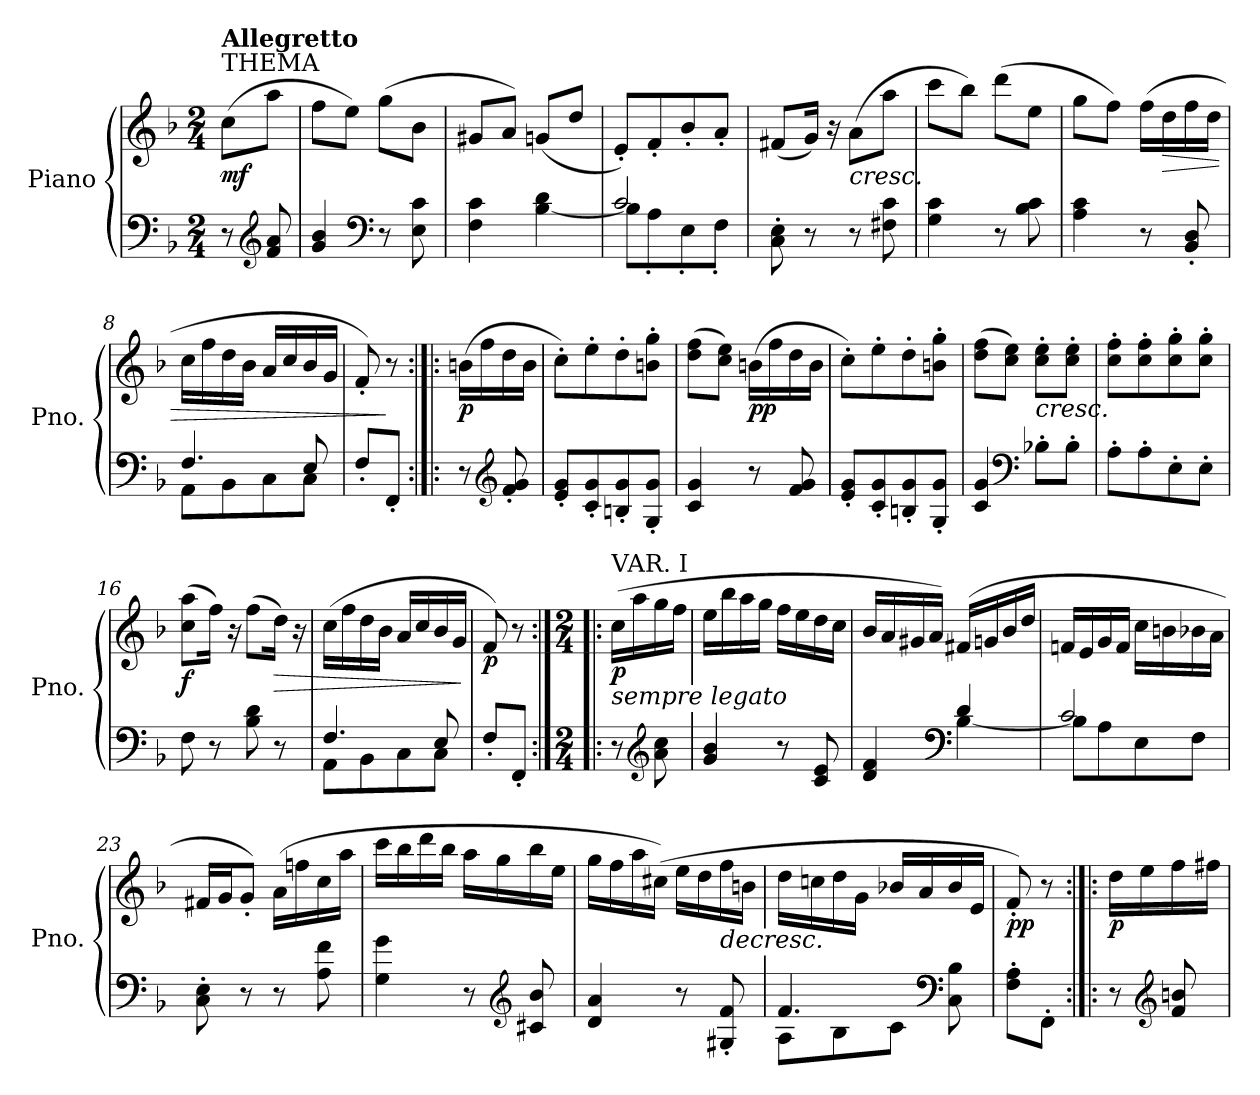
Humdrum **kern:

**kern	**kern	**dynam
*part1	*part1	*part1
*staff2	*staff1	*staff1/2
*I"Piano	*	*
*I'Pno.	*	*
*clefF4	*clefG2	*
*k[b-]	*k[b-]	*
*F:	*F:	*
*M2/4	*M2/4	*
*MM100	*MM100	*
=1	=1	=1
!	!LO:TX:a:t=THEMA	!
!	!LO:TX:a:B:t=Allegretto	!
!	!	!LO:DY:b
8r	(>8cc\L	mf
*clefG2	*	*
8f/ 8a/	8aa\J	.
=2	=2	=2
4g/ 4b-/	8ff\L	.
.	8ee\J)	.
*clefF4	*	*
8r	(>8gg\L	.
8E\ 8c\	8b-\J	.
=3	=3	=3
4F\ 4c\	8g#X/L	.
.	8a/J)	.
[4B-\ 4d\	(<8gn/L	.
.	8dd/J	.
=4	=4	=4
*^	*	*
2c/	8B-\L]	8e'/L)	.
.	8A'\	8f'/	.
.	8E'\	8b-'/	.
.	8F'\J	8a'/J	.
*v	*v	*	*
=5	=5	=5
8C\' 8E\'	(<8f#X/L	.
8r	16g/Jk)	.
.	16r	.
!	!LO:TX:b:i:t=cresc.	!
8r	(>8a\L	.
8F#X\ 8c\	8aa\J	.
=6	=6	=6
4G\ 4c\	8ccc\L	.
.	8bb-\J)	.
8r	(>8ddd\L	.
8B-\ 8c\	8ee\J	.
=7	=7	=7
4A\ 4c\	8gg\L	.
.	8ff\J)	.
8r	(>16ff\LL	.
!	!	!LO:HP:b
.	16dd\	>
8BB-/' 8D/'	16ff\	.
.	16dd\JJ	.
=8	=8	=8
*^	*	*
4.F/	8AA\L	16cc\LL	.
.	.	16ff\	.
.	8BB-\	16dd\	.
.	.	16b-\JJ	.
.	8C\	16a/LL	.
.	.	16cc/	.
8E/	8C\J	16b-/	.
.	.	16g/JJ	.
*v	*v	*	*
!!LO:LB:g=z
=9	=9	=9
8F'/L	8f'/)	.
8FF'/J	8r	]
=10:|!|:	=10:|!|:	=10:|!|:
!	!	!LO:DY:b
8r	(>16bn\LL	p
.	16ff\	.
*clefG2	*	*
8f/' 8g/'	16dd\	.
.	16b\JJ	.
=11	=11	=11
8e/' 8g/'L	8cc'\L)	.
8c/' 8g/'	8ee'\	.
8Bn/' 8g/'	8dd'\	.
8G/' 8g/'J	8bn\' 8gg\'J	.
=12	=12	=12
4c/ 4g/	(>8dd\ 8ff\L	.
.	8cc\ 8ee\J)	.
!	!	!LO:DY:b
8r	(>16bn\LL	pp
.	16ff\	.
8f/ 8g/	16dd\	.
.	16b\JJ	.
=13	=13	=13
8e/' 8g/'L	8cc'\L)	.
8c/' 8g/'	8ee'\	.
8Bn/' 8g/'	8dd'\	.
8G/' 8g/'J	8bn\' 8gg\'J	.
=14	=14	=14
4c/ 4g/	(>8dd\ 8ff\L	.
.	8cc\ 8ee\J)	.
*clefF4	*	*
!	!LO:TX:b:i:t=cresc.	!
8B-X'\L	8cc\' 8ee\'L	.
8B-'\J	8cc\' 8ee\'J	.
=15	=15	=15
8A'\L	8cc\' 8ff\'L	.
8A'\	8cc\' 8ff\'	.
8E'\	8cc\' 8gg\'	.
8E'\J	8cc\' 8gg\'J	.
=16	=16	=16
!	!	!LO:DY:b
8F\	(>8cc\ 8aa\L	f
8r	16ff\Jk)	.
.	16r	.
8B-\ 8d\	(>8ff\L	.
!	!	!LO:HP:b
8r	16dd\Jk)	>
.	16r	.
!!LO:LB:g=z
=17	=17	=17
*^	*	*
4.F/	8AA\L	(>16cc\LL	.
.	.	16ff\	.
.	8BB-\	16dd\	.
.	.	16b-\JJ	.
.	8C\	16a/LL	.
.	.	16cc/	.
8E/	8C\J	16b-/	.
.	.	16g/JJ	.
*v	*v	*	*
.	.	]
=18	=18	=18
!	!	!LO:DY:b
8F'/L	8f/)	p
8FF'/J	8r	.
!!LO:LB:g=z
=19:|!|:	=19:|!|:	=19:|!|:
*M2/4	*M2/4	*
!	!LO:TX:a:t=VAR. I	!
!	!LO:TX:b:i:t=sempre legato	!
!	!	!LO:DY:b
8r	(>16cc\LL	p
.	16aa\	.
*clefG2	*	*
8a\ 8cc\	16gg\	.
.	16ff\JJ	.
=20	=20	=20
4g/ 4b-/	16ee\LL	.
.	16bb-\	.
.	16aa\	.
.	16gg\JJ	.
8r	16ff\LL	.
.	16ee\	.
8c/ 8e/	16dd\	.
.	16cc\JJ	.
=21	=21	=21
*^	*	*
4d/ 4f/	4ryy	16b-/LL	.
.	.	16a/	.
.	.	16g#X/	.
.	.	16a/JJ)	.
*clefF4	*	*	*
4d/	[4B-\	(>16f#X/LL	.
.	.	16gn/	.
.	.	16b-/	.
.	.	16dd/JJ	.
=22	=22	=22	=22
2c/	8B-\L]	16fn/LL	.
.	.	16e/	.
.	8A\	16g/	.
.	.	16f/JJ	.
.	8E\	16cc\LL	.
.	.	16bn\	.
.	8F\J	16b-X\	.
.	.	16a\JJ	.
*v	*v	*	*
=23	=23	=23
8C\' 8E\'	16f#X/LL	.
.	16g/J	.
8r	8g'/J)	.
8r	(>16a\LL	.
.	16ffn\	.
8A\ 8f\	16cc\	.
.	16aa\JJ	.
!!LO:LB:g=z
=24	=24	=24
4G\ 4g\	16ccc\LL	.
.	16bb-\	.
.	16ddd\	.
.	16bb-\JJ	.
8r	16aa\LL	.
.	16gg\	.
*clefG2	*	*
8c#X/ 8b-/	16bb-\	.
.	16ee\JJ	.
=25	=25	=25
4d/ 4a/	16gg\LL	.
.	16ff\	.
.	16aa\	.
.	(>16cc#X\JJ)	.
8r	16ee\LL	.
.	16dd\	.
!	!	!LO:HP:b
8G#X/' 8f/'	16ff\	>
.	16bn\JJ	.
=26	=26	=26
*^	*	*
4.f/	8A\L	16dd\LL	.
.	.	16ccn\	.
.	8B-\	16dd\	.
.	.	16g\JJ	.
.	8c\J	16b-X/LL	.
.	.	16a/	.
*clefF4	*	*	*
8C\ 8B-\	8ryy	16b-/	.
.	.	16e/JJ	.
*v	*v	*	*
=27	=27	=27
!	!	!LO:DY:b
8F\' 8A\'L	8f'/)	pp
8FF'\J	8r	]
=28:|!|:	=28:|!|:	=28:|!|:
!	!	!LO:DY:b
8r	16dd\LL	p
.	16ee\	.
*clefG2	*	*
8f/ 8bn/	16ff\	.
.	16ff#X\JJ	.
=	=	=
*-	*-	*-
